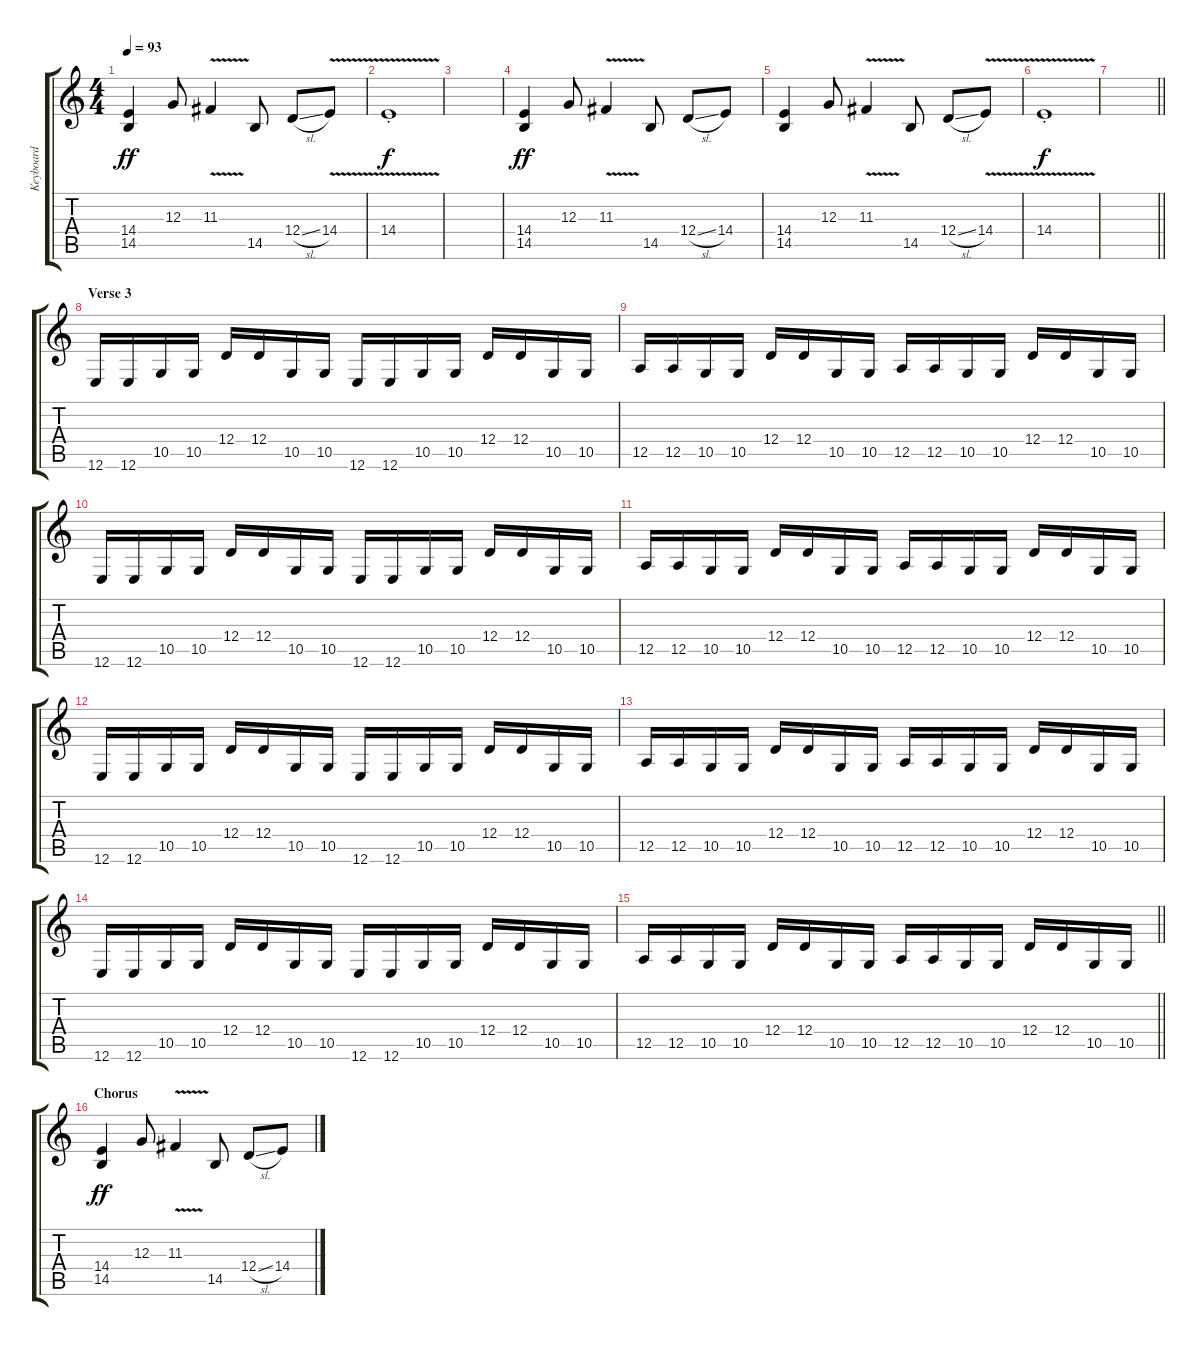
\track ("Keyboard" "Keyboard") {instrument fx7echoes}
\staff {score tabs}
\tuning (E4 B3 G3 D3 A2 E2) {hide}
\ts (4 4)
\tempo 93
\clef g2
\ks c
(14.4 14.5).4{dy ff} 12.3.8 11.3{v}.4 14.5.8 12.4{sl}.8 14.4{v}.8 |
14.4{v st}.1{dy f} |
|
(14.4 14.5).4{dy ff} 12.3.8 11.3{v}.4 14.5.8 12.4{sl}.8 14.4.8 |
(14.4 14.5).4 12.3.8 11.3{v}.4 14.5.8 12.4{sl}.8 14.4{v}.8 |
14.4{v st}.1{dy f} |
\barLineRight lightlight
|
\section ("" "Verse 3")
12.6.16 12.6.16 10.5.16 10.5.16 12.4.16 12.4.16 10.5.16 10.5.16 12.6.16 12.6.16 10.5.16 10.5.16 12.4.16 12.4.16 10.5.16 10.5.16 |
12.5.16 12.5.16 10.5.16 10.5.16 12.4.16 12.4.16 10.5.16 10.5.16 12.5.16 12.5.16 10.5.16 10.5.16 12.4.16 12.4.16 10.5.16 10.5.16 |
12.6.16 12.6.16 10.5.16 10.5.16 12.4.16 12.4.16 10.5.16 10.5.16 12.6.16 12.6.16 10.5.16 10.5.16 12.4.16 12.4.16 10.5.16 10.5.16 |
12.5.16 12.5.16 10.5.16 10.5.16 12.4.16 12.4.16 10.5.16 10.5.16 12.5.16 12.5.16 10.5.16 10.5.16 12.4.16 12.4.16 10.5.16 10.5.16 |
12.6.16 12.6.16 10.5.16 10.5.16 12.4.16 12.4.16 10.5.16 10.5.16 12.6.16 12.6.16 10.5.16 10.5.16 12.4.16 12.4.16 10.5.16 10.5.16 |
12.5.16 12.5.16 10.5.16 10.5.16 12.4.16 12.4.16 10.5.16 10.5.16 12.5.16 12.5.16 10.5.16 10.5.16 12.4.16 12.4.16 10.5.16 10.5.16 |
12.6.16 12.6.16 10.5.16 10.5.16 12.4.16 12.4.16 10.5.16 10.5.16 12.6.16 12.6.16 10.5.16 10.5.16 12.4.16 12.4.16 10.5.16 10.5.16 |
\barLineRight lightlight
12.5.16 12.5.16 10.5.16 10.5.16 12.4.16 12.4.16 10.5.16 10.5.16 12.5.16 12.5.16 10.5.16 10.5.16 12.4.16 12.4.16 10.5.16 10.5.16 |
\section ("" "Chorus")
(14.4 14.5).4{dy ff} 12.3.8 11.3{v}.4 14.5.8 12.4{sl}.8 14.4.8
